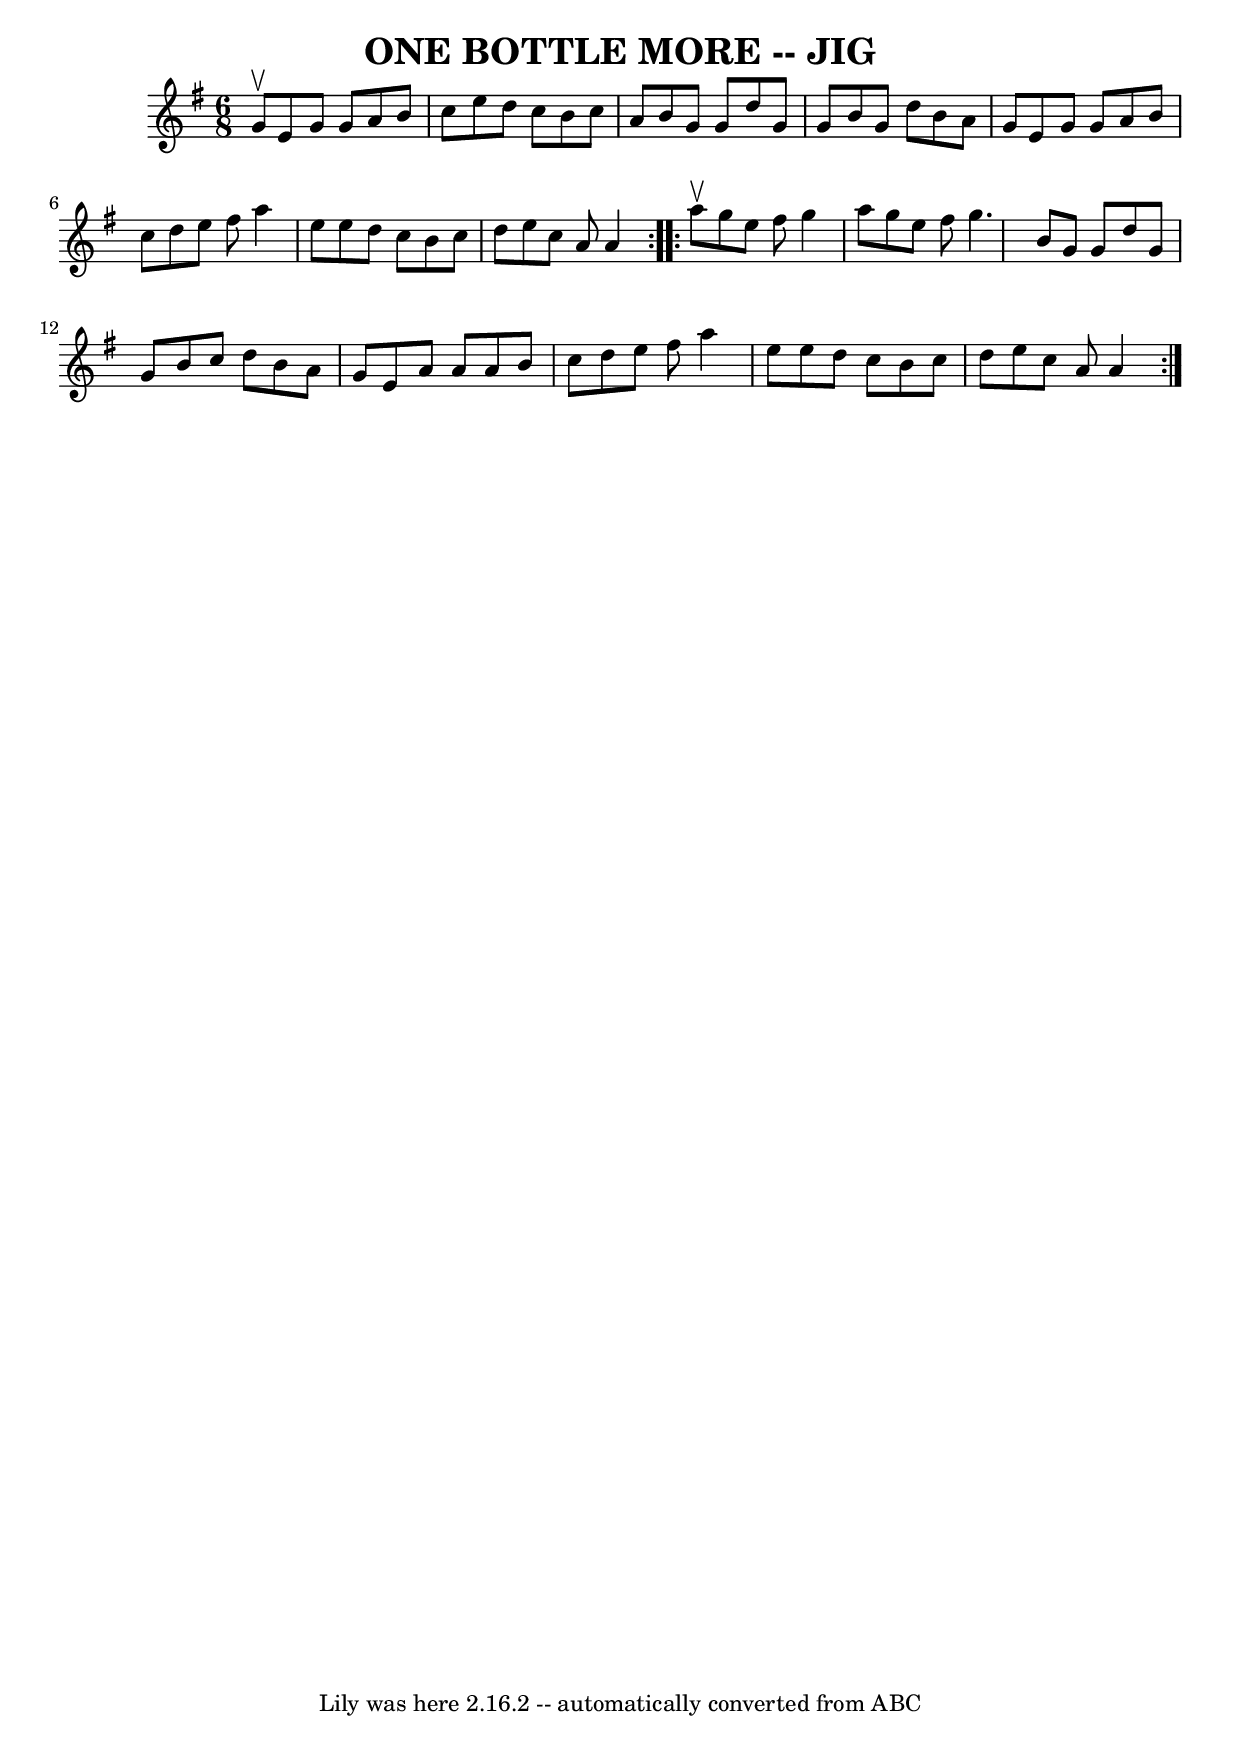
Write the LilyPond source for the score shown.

\version "2.7.40"
\include "Mammoth.ily"
\header {
	%% book = "Ryan's Mammoth Collection of Fiddle Tunes"
	crossRefNumber = "1"
	footnotes = ""
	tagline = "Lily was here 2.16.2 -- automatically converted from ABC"
	title = "ONE BOTTLE MORE -- JIG"
}
voicedefault =  {


\repeat volta 2 {
\time 6/8 \key a \dorian g'8^\upbow       |
 e'8 g'8 g'8    
a'8 b'8 c''8    |
 e''8 d''8 c''8 b'8 c''8 a'8    
|
 b'8 g'8 g'8 d''8 g'8 g'8    |
 b'8 g'8    
d''8 b'8 a'8 g'8        |
 e'8 g'8 g'8 a'8 b'8    
c''8    |
 d''8 e''8 fis''8 a''4 e''8    |
 e''8    
d''8 c''8 b'8 c''8 d''8    |
 e''8 c''8 a'8 a'4    
}     \repeat volta 2 { a''8^\upbow       |
 g''8 e''8 fis''8  
 g''4 a''8    |
 g''8 e''8 fis''8 g''4.    |
 b'8  
 g'8 g'8 d''8 g'8 g'8    |
 b'8 c''8 d''8 b'8    
a'8 g'8        |
 e'8 a'8 a'8 a'8 b'8 c''8    
|
 d''8 e''8 fis''8 a''4 e''8    |
 e''8 d''8    
c''8 b'8 c''8 d''8    |
 e''8 c''8 a'8 a'4    }   
}

\score{
    <<

	\context Staff="default"
	{
	    \voicedefault 
	}

    >>
	\layout {
	}
	\midi {}
}
